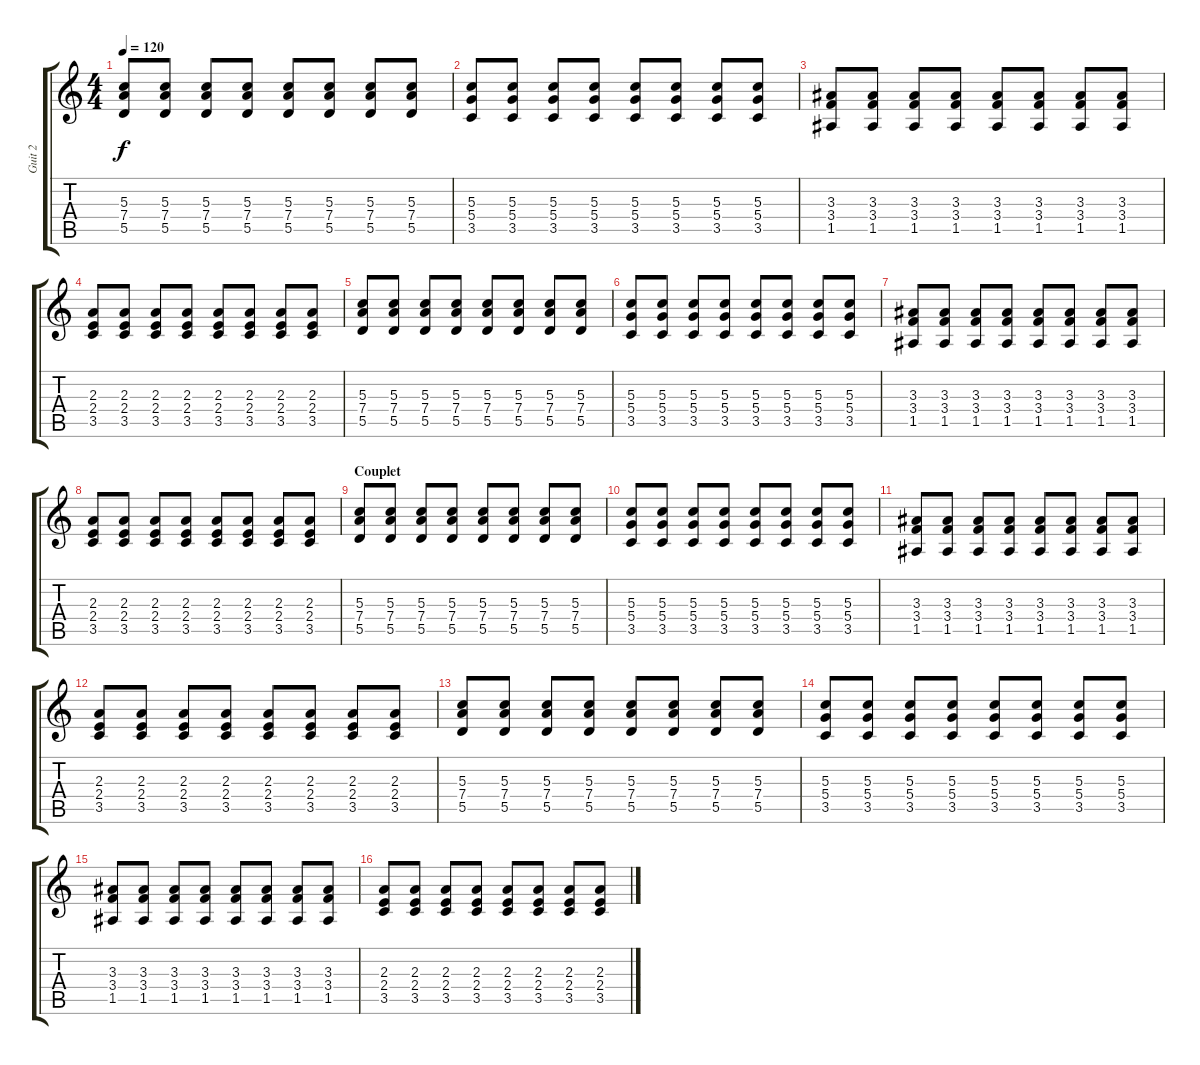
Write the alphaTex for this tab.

\track ("Guit 2" "Guit 2") {instrument electricguitarmuted}
\staff {score tabs}
\tuning (E4 B3 G3 D3 A2 E2) {hide}
\ts (4 4)
\tempo 120
\clef g2
\ks c
(5.3 7.4 5.5).8{dy f} (5.3 7.4 5.5).8 (5.3 7.4 5.5).8 (5.3 7.4 5.5).8 (5.3 7.4 5.5).8 (5.3 7.4 5.5).8 (5.3 7.4 5.5).8 (5.3 7.4 5.5).8 |
(5.3 5.4 3.5).8 (5.3 5.4 3.5).8 (5.3 5.4 3.5).8 (5.3 5.4 3.5).8 (5.3 5.4 3.5).8 (5.3 5.4 3.5).8 (5.3 5.4 3.5).8 (5.3 5.4 3.5).8 |
(3.3 3.4 1.5).8 (3.3 3.4 1.5).8 (3.3 3.4 1.5).8 (3.3 3.4 1.5).8 (3.3 3.4 1.5).8 (3.3 3.4 1.5).8 (3.3 3.4 1.5).8 (3.3 3.4 1.5).8 |
(2.3 2.4 3.5).8 (2.3 2.4 3.5).8 (2.3 2.4 3.5).8 (2.3 2.4 3.5).8 (2.3 2.4 3.5).8 (2.3 2.4 3.5).8 (2.3 2.4 3.5).8 (2.3 2.4 3.5).8 |
(5.3 7.4 5.5).8 (5.3 7.4 5.5).8 (5.3 7.4 5.5).8 (5.3 7.4 5.5).8 (5.3 7.4 5.5).8 (5.3 7.4 5.5).8 (5.3 7.4 5.5).8 (5.3 7.4 5.5).8 |
(5.3 5.4 3.5).8 (5.3 5.4 3.5).8 (5.3 5.4 3.5).8 (5.3 5.4 3.5).8 (5.3 5.4 3.5).8 (5.3 5.4 3.5).8 (5.3 5.4 3.5).8 (5.3 5.4 3.5).8 |
(3.3 3.4 1.5).8 (3.3 3.4 1.5).8 (3.3 3.4 1.5).8 (3.3 3.4 1.5).8 (3.3 3.4 1.5).8 (3.3 3.4 1.5).8 (3.3 3.4 1.5).8 (3.3 3.4 1.5).8 |
(2.3 2.4 3.5).8 (2.3 2.4 3.5).8 (2.3 2.4 3.5).8 (2.3 2.4 3.5).8 (2.3 2.4 3.5).8 (2.3 2.4 3.5).8 (2.3 2.4 3.5).8 (2.3 2.4 3.5).8 |
\section ("" "Couplet")
(5.3 7.4 5.5).8 (5.3 7.4 5.5).8 (5.3 7.4 5.5).8 (5.3 7.4 5.5).8 (5.3 7.4 5.5).8 (5.3 7.4 5.5).8 (5.3 7.4 5.5).8 (5.3 7.4 5.5).8 |
(5.3 5.4 3.5).8 (5.3 5.4 3.5).8 (5.3 5.4 3.5).8 (5.3 5.4 3.5).8 (5.3 5.4 3.5).8 (5.3 5.4 3.5).8 (5.3 5.4 3.5).8 (5.3 5.4 3.5).8 |
(3.3 3.4 1.5).8 (3.3 3.4 1.5).8 (3.3 3.4 1.5).8 (3.3 3.4 1.5).8 (3.3 3.4 1.5).8 (3.3 3.4 1.5).8 (3.3 3.4 1.5).8 (3.3 3.4 1.5).8 |
(2.3 2.4 3.5).8 (2.3 2.4 3.5).8 (2.3 2.4 3.5).8 (2.3 2.4 3.5).8 (2.3 2.4 3.5).8 (2.3 2.4 3.5).8 (2.3 2.4 3.5).8 (2.3 2.4 3.5).8 |
(5.3 7.4 5.5).8 (5.3 7.4 5.5).8 (5.3 7.4 5.5).8 (5.3 7.4 5.5).8 (5.3 7.4 5.5).8 (5.3 7.4 5.5).8 (5.3 7.4 5.5).8 (5.3 7.4 5.5).8 |
(5.3 5.4 3.5).8 (5.3 5.4 3.5).8 (5.3 5.4 3.5).8 (5.3 5.4 3.5).8 (5.3 5.4 3.5).8 (5.3 5.4 3.5).8 (5.3 5.4 3.5).8 (5.3 5.4 3.5).8 |
(3.3 3.4 1.5).8 (3.3 3.4 1.5).8 (3.3 3.4 1.5).8 (3.3 3.4 1.5).8 (3.3 3.4 1.5).8 (3.3 3.4 1.5).8 (3.3 3.4 1.5).8 (3.3 3.4 1.5).8 |
(2.3 2.4 3.5).8 (2.3 2.4 3.5).8 (2.3 2.4 3.5).8 (2.3 2.4 3.5).8 (2.3 2.4 3.5).8 (2.3 2.4 3.5).8 (2.3 2.4 3.5).8 (2.3 2.4 3.5).8
